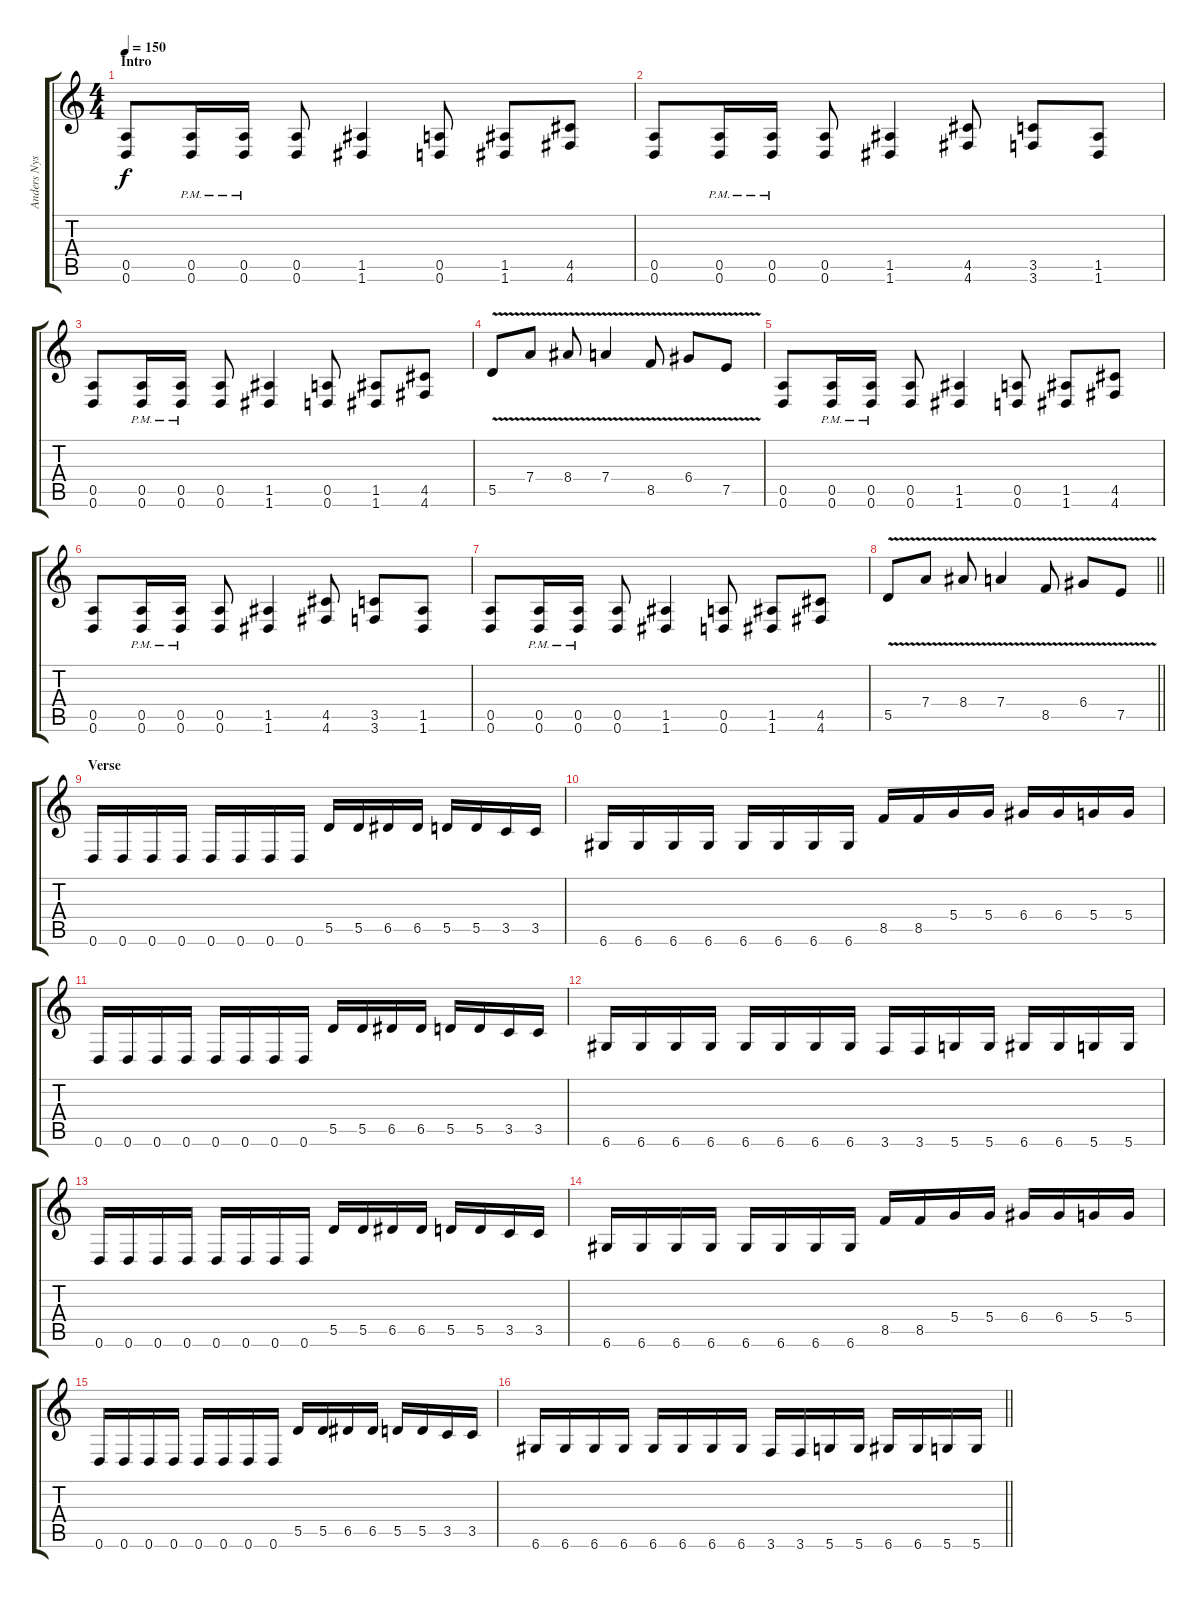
\track ("Anders Nyström 1" "Anders Nys") {instrument distortionguitar}
\staff {score tabs}
\tuning (E4 B3 G3 D3 A2 D2) {hide}
\ts (4 4)
\section ("" "Intro")
\tempo 150
\clef g2
\ks c
(0.5 0.6).8{dy f instrument distortionguitar} (0.5{pm} 0.6{pm}).16 (0.5{pm} 0.6{pm}).16 (0.5 0.6).8 (1.5 1.6).4 (0.5 0.6).8 (1.5 1.6).8 (4.5 4.6).8 |
(0.5 0.6).8 (0.5{pm} 0.6{pm}).16 (0.5{pm} 0.6{pm}).16 (0.5 0.6).8 (1.5 1.6).4 (4.5 4.6).8 (3.5 3.6).8 (1.5 1.6).8 |
(0.5 0.6).8 (0.5{pm} 0.6{pm}).16 (0.5{pm} 0.6{pm}).16 (0.5 0.6).8 (1.5 1.6).4 (0.5 0.6).8 (1.5 1.6).8 (4.5 4.6).8 |
5.5{v}.8 7.4{v}.8 8.4{v}.8 7.4{v}.4 8.5{v}.8 6.4{v}.8 7.5{v}.8 |
(0.5 0.6).8 (0.5{pm} 0.6{pm}).16 (0.5{pm} 0.6{pm}).16 (0.5 0.6).8 (1.5 1.6).4 (0.5 0.6).8 (1.5 1.6).8 (4.5 4.6).8 |
(0.5 0.6).8 (0.5{pm} 0.6{pm}).16 (0.5{pm} 0.6{pm}).16 (0.5 0.6).8 (1.5 1.6).4 (4.5 4.6).8 (3.5 3.6).8 (1.5 1.6).8 |
(0.5 0.6).8 (0.5{pm} 0.6{pm}).16 (0.5{pm} 0.6{pm}).16 (0.5 0.6).8 (1.5 1.6).4 (0.5 0.6).8 (1.5 1.6).8 (4.5 4.6).8 |
\barLineRight lightlight
5.5{v}.8 7.4{v}.8 8.4{v}.8 7.4{v}.4 8.5{v}.8 6.4{v}.8 7.5{v}.8 |
\section ("" "Verse")
0.6.16 0.6.16 0.6.16 0.6.16 0.6.16 0.6.16 0.6.16 0.6.16 5.5.16 5.5.16 6.5.16 6.5.16 5.5.16 5.5.16 3.5.16 3.5.16 |
6.6.16 6.6.16 6.6.16 6.6.16 6.6.16 6.6.16 6.6.16 6.6.16 8.5.16 8.5.16 5.4.16 5.4.16 6.4.16 6.4.16 5.4.16 5.4.16 |
0.6.16 0.6.16 0.6.16 0.6.16 0.6.16 0.6.16 0.6.16 0.6.16 5.5.16 5.5.16 6.5.16 6.5.16 5.5.16 5.5.16 3.5.16 3.5.16 |
6.6.16 6.6.16 6.6.16 6.6.16 6.6.16 6.6.16 6.6.16 6.6.16 3.6.16 3.6.16 5.6.16 5.6.16 6.6.16 6.6.16 5.6.16 5.6.16 |
0.6.16 0.6.16 0.6.16 0.6.16 0.6.16 0.6.16 0.6.16 0.6.16 5.5.16 5.5.16 6.5.16 6.5.16 5.5.16 5.5.16 3.5.16 3.5.16 |
6.6.16 6.6.16 6.6.16 6.6.16 6.6.16 6.6.16 6.6.16 6.6.16 8.5.16 8.5.16 5.4.16 5.4.16 6.4.16 6.4.16 5.4.16 5.4.16 |
0.6.16 0.6.16 0.6.16 0.6.16 0.6.16 0.6.16 0.6.16 0.6.16 5.5.16 5.5.16 6.5.16 6.5.16 5.5.16 5.5.16 3.5.16 3.5.16 |
\barLineRight lightlight
6.6.16 6.6.16 6.6.16 6.6.16 6.6.16 6.6.16 6.6.16 6.6.16 3.6.16 3.6.16 5.6.16 5.6.16 6.6.16 6.6.16 5.6.16 5.6.16
